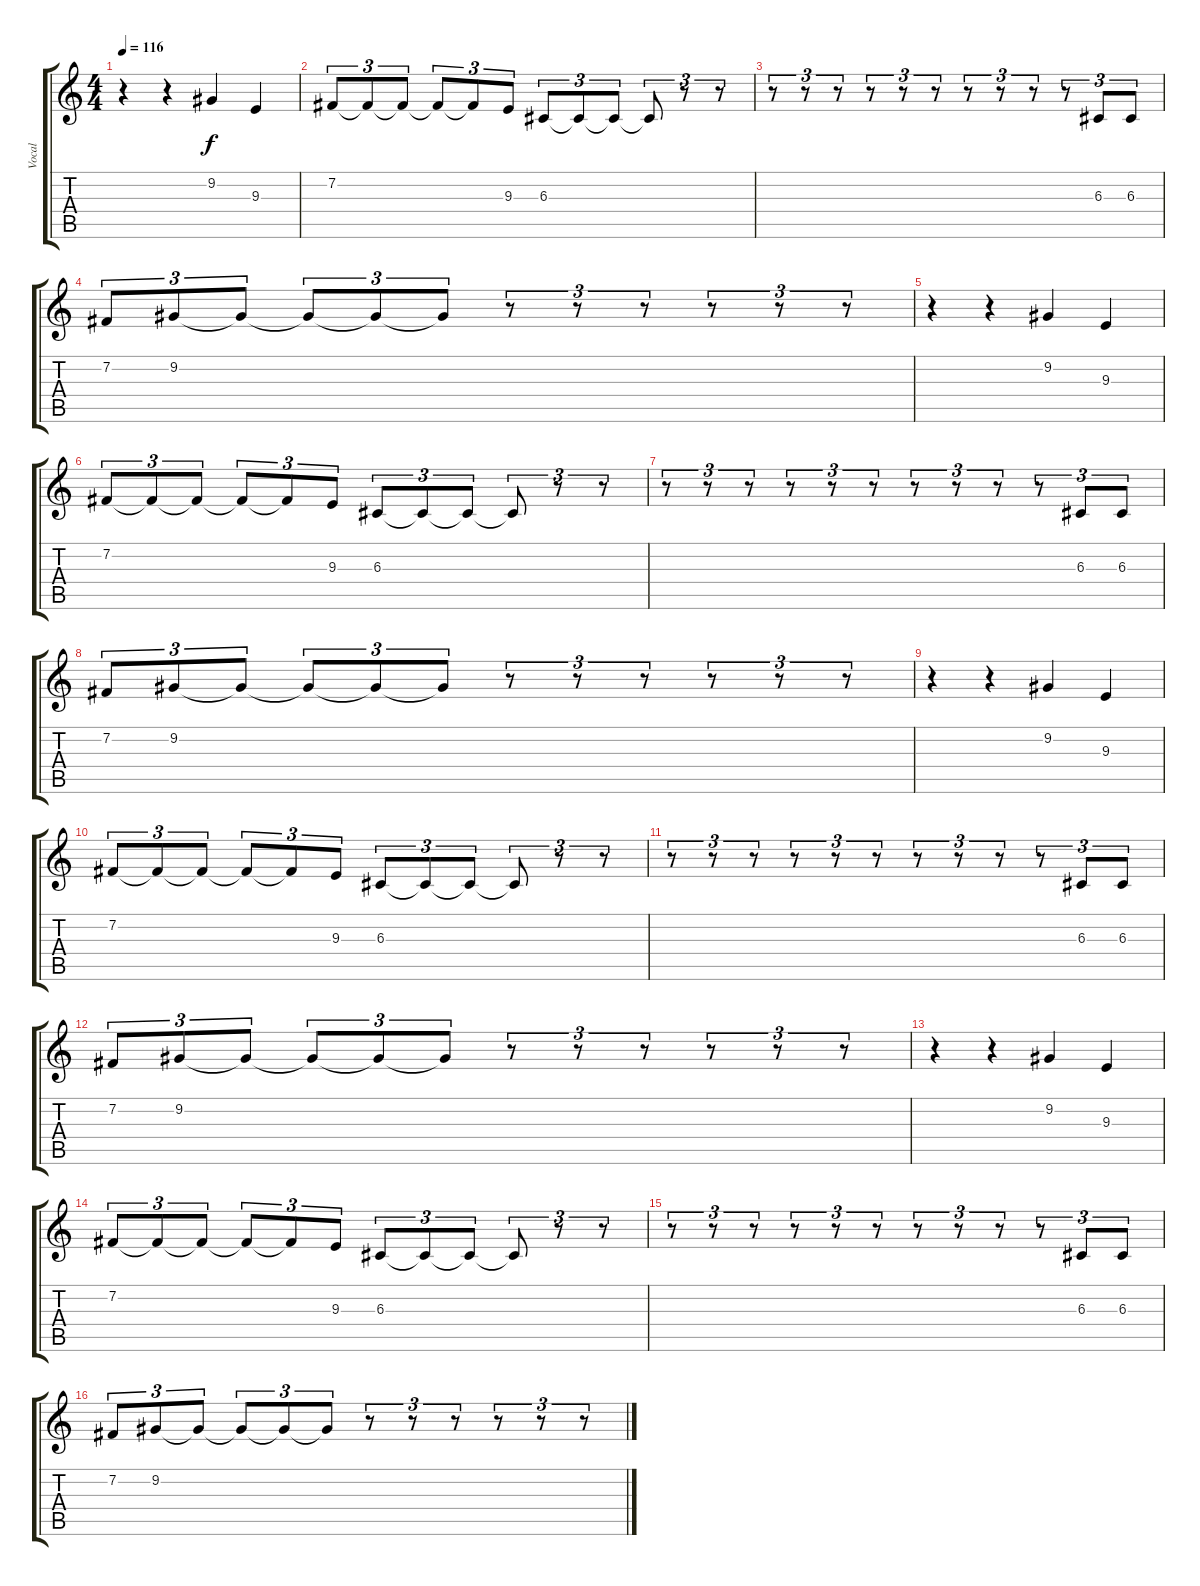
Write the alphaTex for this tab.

\track ("Vocal" "Vocal") {instrument lead6voice}
\staff {score tabs}
\tuning (E4 B3 G3 D3 A2 E2) {hide}
\ts (4 4)
\tempo 116
\clef g2
\ks c
r.4{dy f} r.4 9.2.4 9.3.4 |
7.2.8{tu (3 2)} 7.2{t}.8{tu (3 2)} 7.2{t}.8{tu (3 2)} 7.2{t}.8{tu (3 2)} 7.2{t}.8{tu (3 2)} 9.3.8{tu (3 2)} 6.3.8{tu (3 2)} 6.3{t}.8{tu (3 2)} 6.3{t}.8{tu (3 2)} 6.3{t}.8{tu (3 2)} r.8{tu (3 2)} r.8{tu (3 2)} |
r.8{tu (3 2)} r.8{tu (3 2)} r.8{tu (3 2)} r.8{tu (3 2)} r.8{tu (3 2)} r.8{tu (3 2)} r.8{tu (3 2)} r.8{tu (3 2)} r.8{tu (3 2)} r.8{tu (3 2)} 6.3.8{tu (3 2)} 6.3.8{tu (3 2)} |
7.2.8{tu (3 2)} 9.2.8{tu (3 2)} 9.2{t}.8{tu (3 2)} 9.2{t}.8{tu (3 2)} 9.2{t}.8{tu (3 2)} 9.2{t}.8{tu (3 2)} r.8{tu (3 2)} r.8{tu (3 2)} r.8{tu (3 2)} r.8{tu (3 2)} r.8{tu (3 2)} r.8{tu (3 2)} |
r.4 r.4 9.2.4 9.3.4 |
7.2.8{tu (3 2)} 7.2{t}.8{tu (3 2)} 7.2{t}.8{tu (3 2)} 7.2{t}.8{tu (3 2)} 7.2{t}.8{tu (3 2)} 9.3.8{tu (3 2)} 6.3.8{tu (3 2)} 6.3{t}.8{tu (3 2)} 6.3{t}.8{tu (3 2)} 6.3{t}.8{tu (3 2)} r.8{tu (3 2)} r.8{tu (3 2)} |
r.8{tu (3 2)} r.8{tu (3 2)} r.8{tu (3 2)} r.8{tu (3 2)} r.8{tu (3 2)} r.8{tu (3 2)} r.8{tu (3 2)} r.8{tu (3 2)} r.8{tu (3 2)} r.8{tu (3 2)} 6.3.8{tu (3 2)} 6.3.8{tu (3 2)} |
7.2.8{tu (3 2)} 9.2.8{tu (3 2)} 9.2{t}.8{tu (3 2)} 9.2{t}.8{tu (3 2)} 9.2{t}.8{tu (3 2)} 9.2{t}.8{tu (3 2)} r.8{tu (3 2)} r.8{tu (3 2)} r.8{tu (3 2)} r.8{tu (3 2)} r.8{tu (3 2)} r.8{tu (3 2)} |
r.4 r.4 9.2.4 9.3.4 |
7.2.8{tu (3 2)} 7.2{t}.8{tu (3 2)} 7.2{t}.8{tu (3 2)} 7.2{t}.8{tu (3 2)} 7.2{t}.8{tu (3 2)} 9.3.8{tu (3 2)} 6.3.8{tu (3 2)} 6.3{t}.8{tu (3 2)} 6.3{t}.8{tu (3 2)} 6.3{t}.8{tu (3 2)} r.8{tu (3 2)} r.8{tu (3 2)} |
r.8{tu (3 2)} r.8{tu (3 2)} r.8{tu (3 2)} r.8{tu (3 2)} r.8{tu (3 2)} r.8{tu (3 2)} r.8{tu (3 2)} r.8{tu (3 2)} r.8{tu (3 2)} r.8{tu (3 2)} 6.3.8{tu (3 2)} 6.3.8{tu (3 2)} |
7.2.8{tu (3 2)} 9.2.8{tu (3 2)} 9.2{t}.8{tu (3 2)} 9.2{t}.8{tu (3 2)} 9.2{t}.8{tu (3 2)} 9.2{t}.8{tu (3 2)} r.8{tu (3 2)} r.8{tu (3 2)} r.8{tu (3 2)} r.8{tu (3 2)} r.8{tu (3 2)} r.8{tu (3 2)} |
r.4 r.4 9.2.4 9.3.4 |
7.2.8{tu (3 2)} 7.2{t}.8{tu (3 2)} 7.2{t}.8{tu (3 2)} 7.2{t}.8{tu (3 2)} 7.2{t}.8{tu (3 2)} 9.3.8{tu (3 2)} 6.3.8{tu (3 2)} 6.3{t}.8{tu (3 2)} 6.3{t}.8{tu (3 2)} 6.3{t}.8{tu (3 2)} r.8{tu (3 2)} r.8{tu (3 2)} |
r.8{tu (3 2)} r.8{tu (3 2)} r.8{tu (3 2)} r.8{tu (3 2)} r.8{tu (3 2)} r.8{tu (3 2)} r.8{tu (3 2)} r.8{tu (3 2)} r.8{tu (3 2)} r.8{tu (3 2)} 6.3.8{tu (3 2)} 6.3.8{tu (3 2)} |
7.2.8{tu (3 2)} 9.2.8{tu (3 2)} 9.2{t}.8{tu (3 2)} 9.2{t}.8{tu (3 2)} 9.2{t}.8{tu (3 2)} 9.2{t}.8{tu (3 2)} r.8{tu (3 2)} r.8{tu (3 2)} r.8{tu (3 2)} r.8{tu (3 2)} r.8{tu (3 2)} r.8{tu (3 2)}
